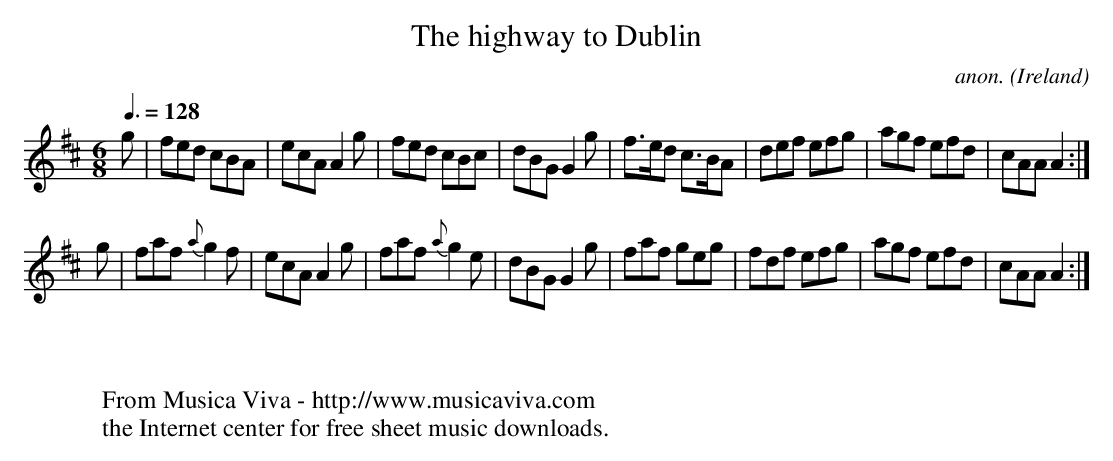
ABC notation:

X:1
T:The highway to Dublin
C:anon.
O:Ireland
M:6/8
L:1/8
Q:3/8=128
K:Amix
g|fed cBA|ecA A2g|fed cBc|dBG G2g|f>ed c>BA|def efg|agf efd|cAA A2:|
g|faf {a}g2f|ecA A2g|faf {a}g2e|\
dBG G2g|faf geg|fdf efg|agf efd|cAAA2:|
W:
W:
W: From Musica Viva - http://www.musicaviva.com
W: the Internet center for free sheet music downloads.
